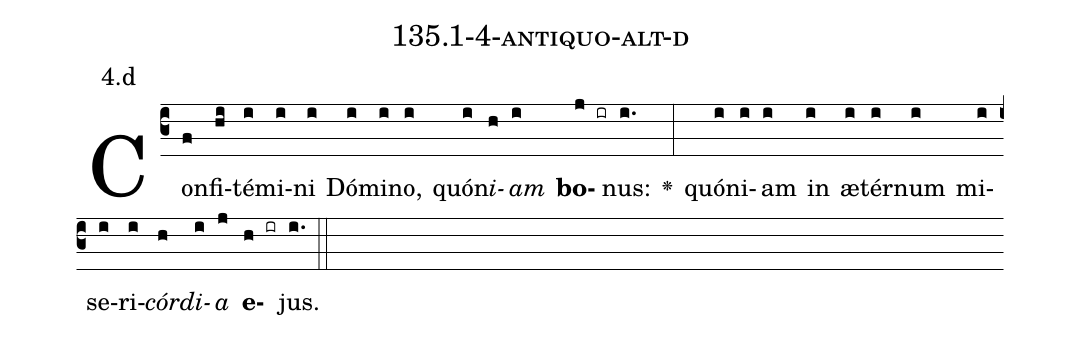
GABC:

name: 135.1-4-antiquo-alt-d;
annotation: 4.d;
%%
(c3)Con(f)fi(hi)té(i)mi(i)ni(i) Dó(i)mi(i)no,(i) quón(i)<i>i</i>(h)<i>am</i>(i) <b>bo</b>(j ir)nus:(i.) <v>\greheightstar</v>(:) quón(i)i(i)am(i) in(i) æ(i)tér(i)num(i) mi(i)se(i)ri(i)<i>cór</i>(h)<i>di</i>(i)<i>a</i>(j) <b>e</b>(h ir)jus.(i.) (::)


%E(i) u(h) o(i) u(j) a(h) e.(i.) (::)
